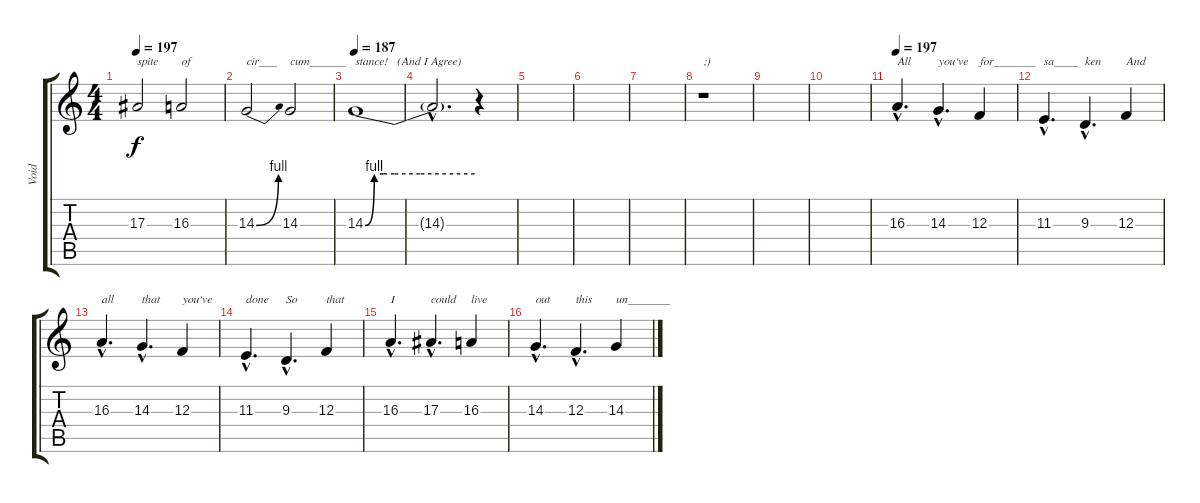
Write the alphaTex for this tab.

\track ("Void" "Void") {instrument clarinet}
\staff {score tabs}
\tuning (D4 A3 F3 C3 G2 C2) {hide}
\ts (4 4)
\tempo 197
\clef g2
\ks c
17.3.2{txt "spite" dy f} 16.3.2{txt "of"} |
14.3{be (bend 0 0 60 4)}.2{txt "cir___"} 14.3.2{txt "cum______"} |
\tempo 187
14.3{be (custom 0 0 5 4 10 4 16 4 30 4 60 4)}.1{txt "stance!   (And I Agree)"} |
14.3{hac t}.2{d} r.4 |
|
|
|
r.1{txt ";)"} |
|
|
\tempo 197
16.3{hac}.4{d txt "All"} 14.3{hac}.4{d txt "you've"} 12.3.4{txt "for_______"} |
11.3{hac}.4{d txt "sa____"} 9.3{hac}.4{d txt "ken"} 12.3.4{txt "And"} |
16.3{hac}.4{d txt "all"} 14.3{hac}.4{d txt "that"} 12.3.4{txt "you've"} |
11.3{hac}.4{d txt "done"} 9.3{hac}.4{d txt "So"} 12.3.4{txt "that"} |
16.3{hac}.4{d txt "I"} 17.3{hac}.4{d txt "could"} 16.3.4{txt "live"} |
14.3{hac}.4{d txt "out"} 12.3{hac}.4{d txt "this"} 14.3.4{txt "un_______"}
